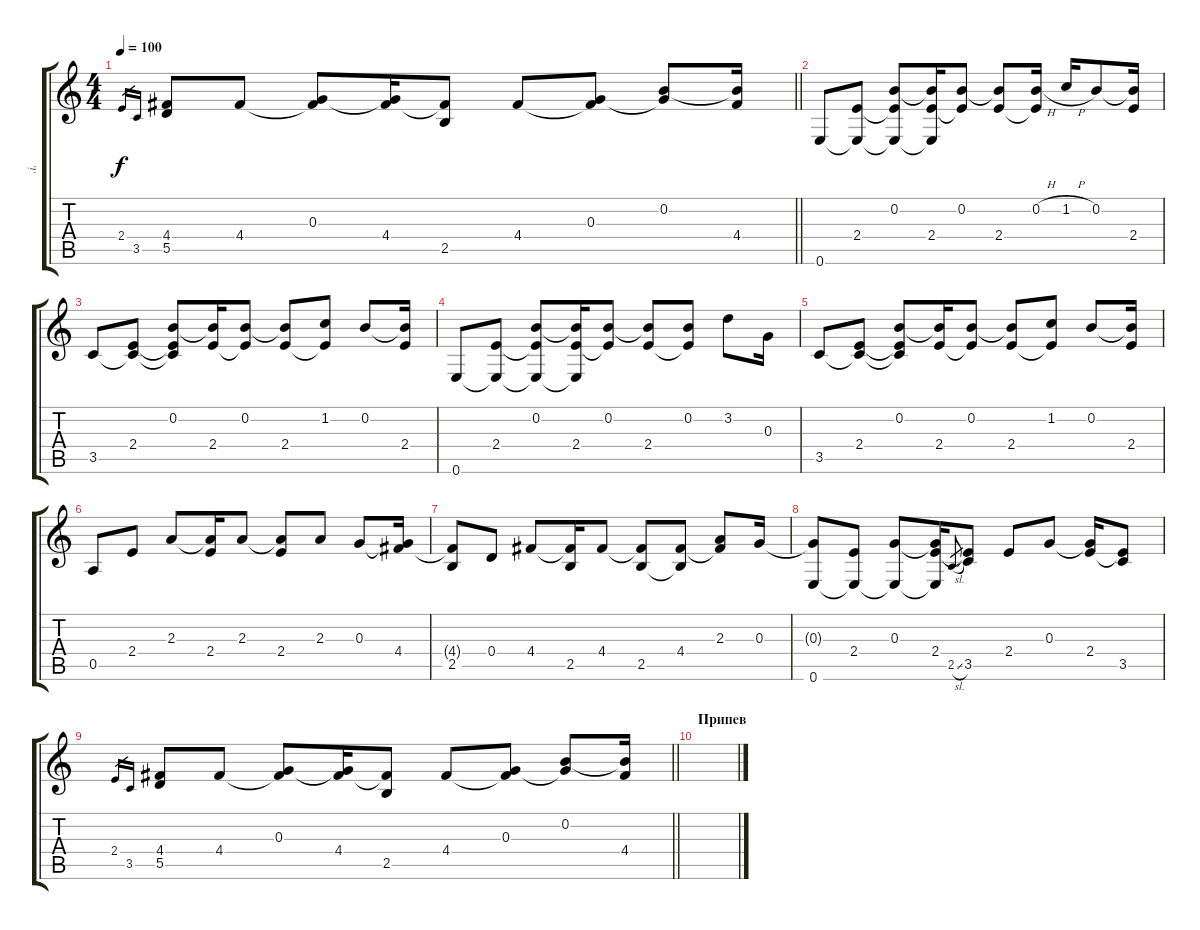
\track (".i." ".i.") {instrument electricguitarjazz}
\staff {score tabs}
\tuning (E4 B3 G3 D3 A2 E2) {hide}
\ts (4 4)
\tempo 100
\clef g2
\barLineRight lightlight
\ks c
2.4.16{gr dy f} 3.5.16{gr} (4.4 5.5).8 4.4.8 (0.3 4.4{t}).8 (0.3{t} 4.4).16 (4.4{t} 2.5).8 4.4.8 (0.3 4.4{t}).8 (0.2 0.3{t}).8 (0.2{t} 4.4).16 |
0.6.8 (2.4 0.6{t}).8 (0.2 2.4{t} 0.6{t}).8 (0.2{t} 2.4 0.6{t}).16 (0.2 2.4{t}).8 (0.2{t} 2.4).8 (0.2{h} 2.4{t}).16 1.2{h}.16 0.2.8 (0.2{t} 2.4).16 |
3.5.8 (2.4 3.5{t}).8 (0.2 2.4{t} 3.5{t}).8 (0.2{t} 2.4).16 (0.2 2.4{t}).8 (0.2{t} 2.4).8 (1.2 2.4{t}).8 0.2.8 (0.2{t} 2.4).16 |
0.6.8 (2.4 0.6{t}).8 (0.2 2.4{t} 0.6{t}).8 (0.2{t} 2.4 0.6{t}).16 (0.2 2.4{t}).8 (0.2{t} 2.4).8 (0.2 2.4{t}).8 3.2.8 0.3.16 |
3.5.8 (2.4 3.5{t}).8 (0.2 2.4{t} 3.5{t}).8 (0.2{t} 2.4).16 (0.2 2.4{t}).8 (0.2{t} 2.4).8 (1.2 2.4{t}).8 0.2.8 (0.2{t} 2.4).16 |
0.5.8 2.4.8 2.3.8 (2.3{t} 2.4).16 2.3.8 (2.3{t} 2.4).8 2.3.8 0.3.8 (0.3{t} 4.4).16 |
(4.4{t} 2.5).8 0.4.8 4.4.8 (4.4{t} 2.5).16 4.4.8 (4.4{t} 2.5).8 (4.4 2.5{t}).8 (2.3 4.4{t}).8 0.3.16 |
(0.3{t} 0.6).8 (2.4 0.6{t}).8 (0.3 0.6{t}).8 (0.3{t} 2.4 0.6{t}).16 2.5{sl}.8{gr} (2.4{t} 3.5).8 2.4.8 0.3.8 (0.3{t} 2.4).16 (2.4{t} 3.5).8 |
\barLineRight lightlight
2.4.16{gr} 3.5.16{gr} (4.4 5.5).8 4.4.8 (0.3 4.4{t}).8 (0.3{t} 4.4).16 (4.4{t} 2.5).8 4.4.8 (0.3 4.4{t}).8 (0.2 0.3{t}).8 (0.2{t} 4.4).16 |
\section ("" "Припев")
